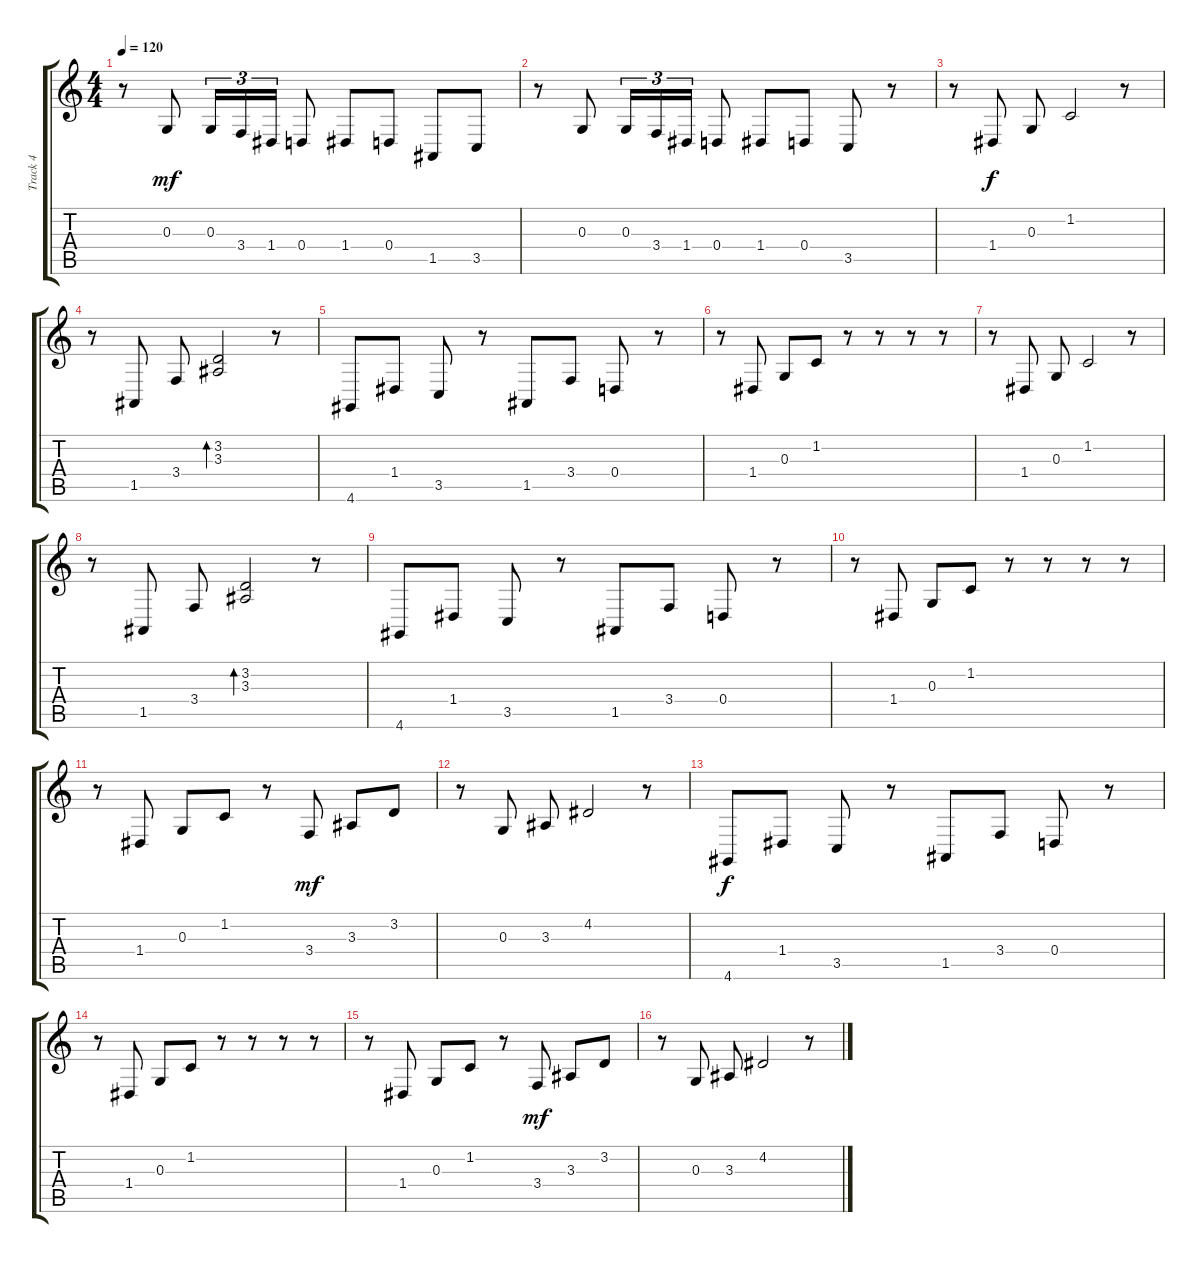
\track ("Track 4" "Track 4") {instrument orchestralharp}
\staff {score tabs}
\tuning (E4 B3 G3 D3 A2 E2) {hide}
\ts (4 4)
\tempo 120
\clef g2
\ks c
r.8{dy f} 0.3.8{dy mf} 0.3.16{tu (3 2)} 3.4.16{tu (3 2)} 1.4.16{tu (3 2)} 0.4.8 1.4.8 0.4.8 1.5.8 3.5.8 |
r.8 0.3.8 0.3.16{tu (3 2)} 3.4.16{tu (3 2)} 1.4.16{tu (3 2)} 0.4.8 1.4.8 0.4.8 3.5.8 r.8 |
r.8 1.4.8{dy f} 0.3.8 1.2.2 r.8 |
r.8 1.5.8 3.4.8 (3.2 3.3).2{bd 120} r.8 |
4.6.8 1.4.8 3.5.8 r.8 1.5.8 3.4.8 0.4.8 r.8 |
r.8 1.4.8 0.3.8 1.2.8 r.8 r.8 r.8 r.8 |
r.8 1.4.8 0.3.8 1.2.2 r.8 |
r.8 1.5.8 3.4.8 (3.2 3.3).2{bd 120} r.8 |
4.6.8 1.4.8 3.5.8 r.8 1.5.8 3.4.8 0.4.8 r.8 |
r.8 1.4.8 0.3.8 1.2.8 r.8 r.8 r.8 r.8 |
r.8 1.4.8 0.3.8 1.2.8 r.8 3.4.8{dy mf} 3.3.8 3.2.8 |
r.8 0.3.8 3.3.8 4.2.2 r.8 |
4.6.8{dy f} 1.4.8 3.5.8 r.8 1.5.8 3.4.8 0.4.8 r.8 |
r.8 1.4.8 0.3.8 1.2.8 r.8 r.8 r.8 r.8 |
r.8 1.4.8 0.3.8 1.2.8 r.8 3.4.8{dy mf} 3.3.8 3.2.8 |
r.8 0.3.8 3.3.8 4.2.2 r.8
